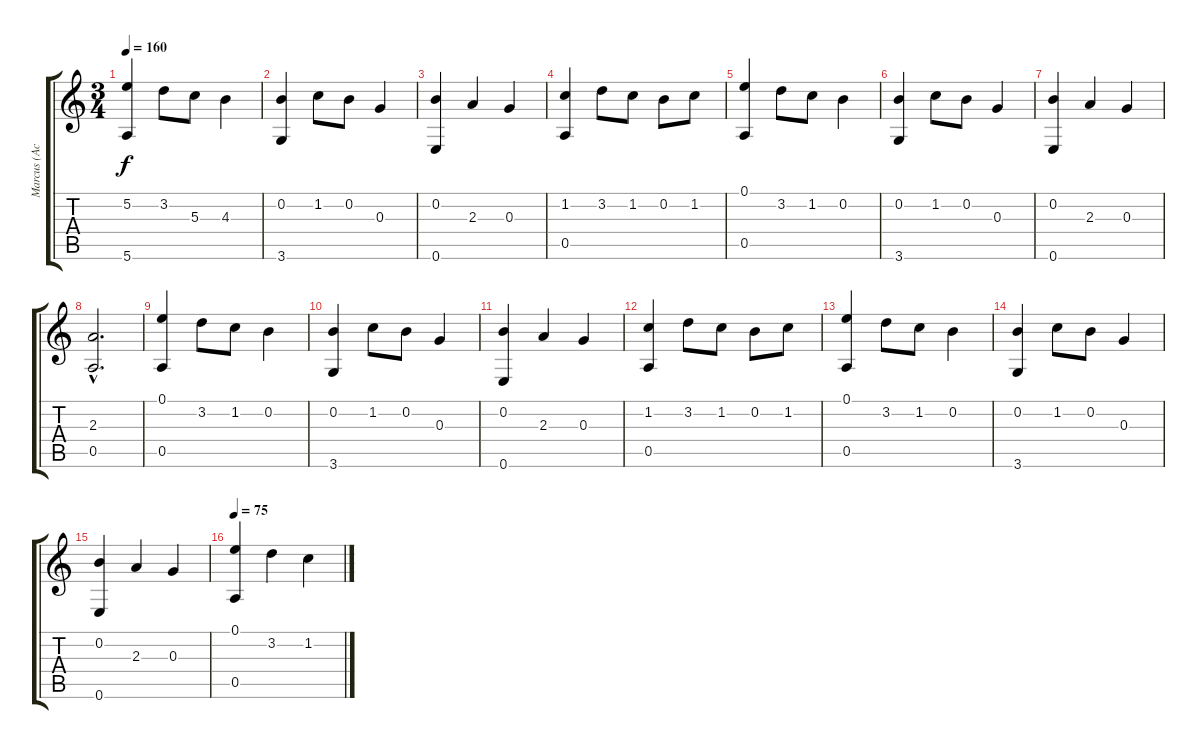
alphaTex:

\track ("Marcus (Acous. Gtr)" "Marcus (Ac") {instrument acousticguitarsteel}
\staff {score tabs}
\tuning (E4 B3 G3 D3 A2 E2) {hide}
\ts (3 4)
\tempo 160
\clef g2
\ks c
(5.2 5.6).4{dy f instrument acousticguitarsteel} 3.2.8 5.3.8 4.3.4 |
(0.2 3.6).4 1.2.8 0.2.8 0.3.4 |
(0.2 0.6).4 2.3.4 0.3.4 |
(1.2 0.5).4 3.2.8 1.2.8 0.2.8 1.2.8 |
(0.1 0.5).4 3.2.8 1.2.8 0.2.4 |
(0.2 3.6).4 1.2.8 0.2.8 0.3.4 |
(0.2 0.6).4 2.3.4 0.3.4 |
(2.3{hac} 0.5{hac}).2{d} |
(0.1 0.5).4 3.2.8 1.2.8 0.2.4 |
(0.2 3.6).4 1.2.8 0.2.8 0.3.4 |
(0.2 0.6).4 2.3.4 0.3.4 |
(1.2 0.5).4 3.2.8 1.2.8 0.2.8 1.2.8 |
(0.1 0.5).4 3.2.8 1.2.8 0.2.4 |
(0.2 3.6).4 1.2.8 0.2.8 0.3.4 |
(0.2 0.6).4 2.3.4 0.3.4 |
\tempo 75
(0.1 0.5).4 3.2.4 1.2.4
